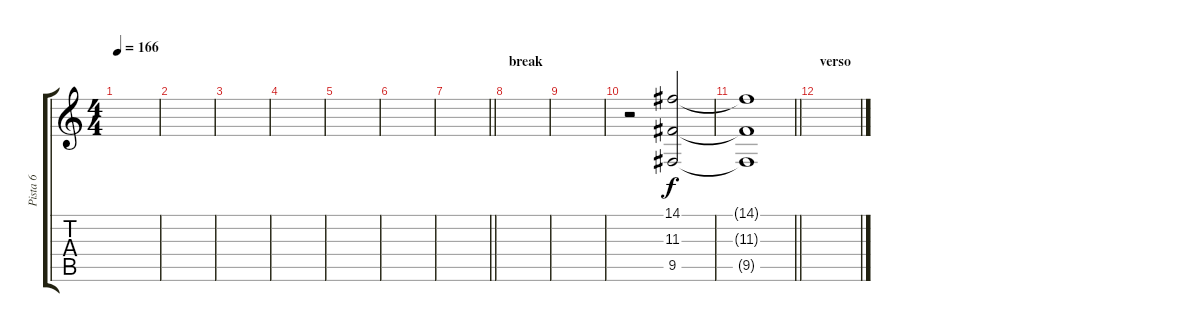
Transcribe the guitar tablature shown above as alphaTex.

\track ("Pista 6" "Pista 6") {instrument trumpet}
\staff {score tabs}
\tuning (E4 B3 G3 D3 A2 E2) {hide}
\ts (4 4)
\tempo 166
\clef g2
\ks c
|
|
|
|
|
|
\barLineRight lightlight
|
\section ("" "break")
|
|
r.2 (14.1 11.3 9.5).2 |
\barLineRight lightlight
(14.1{t} 11.3{t} 9.5{t}).1 |
\section ("" "verso")
